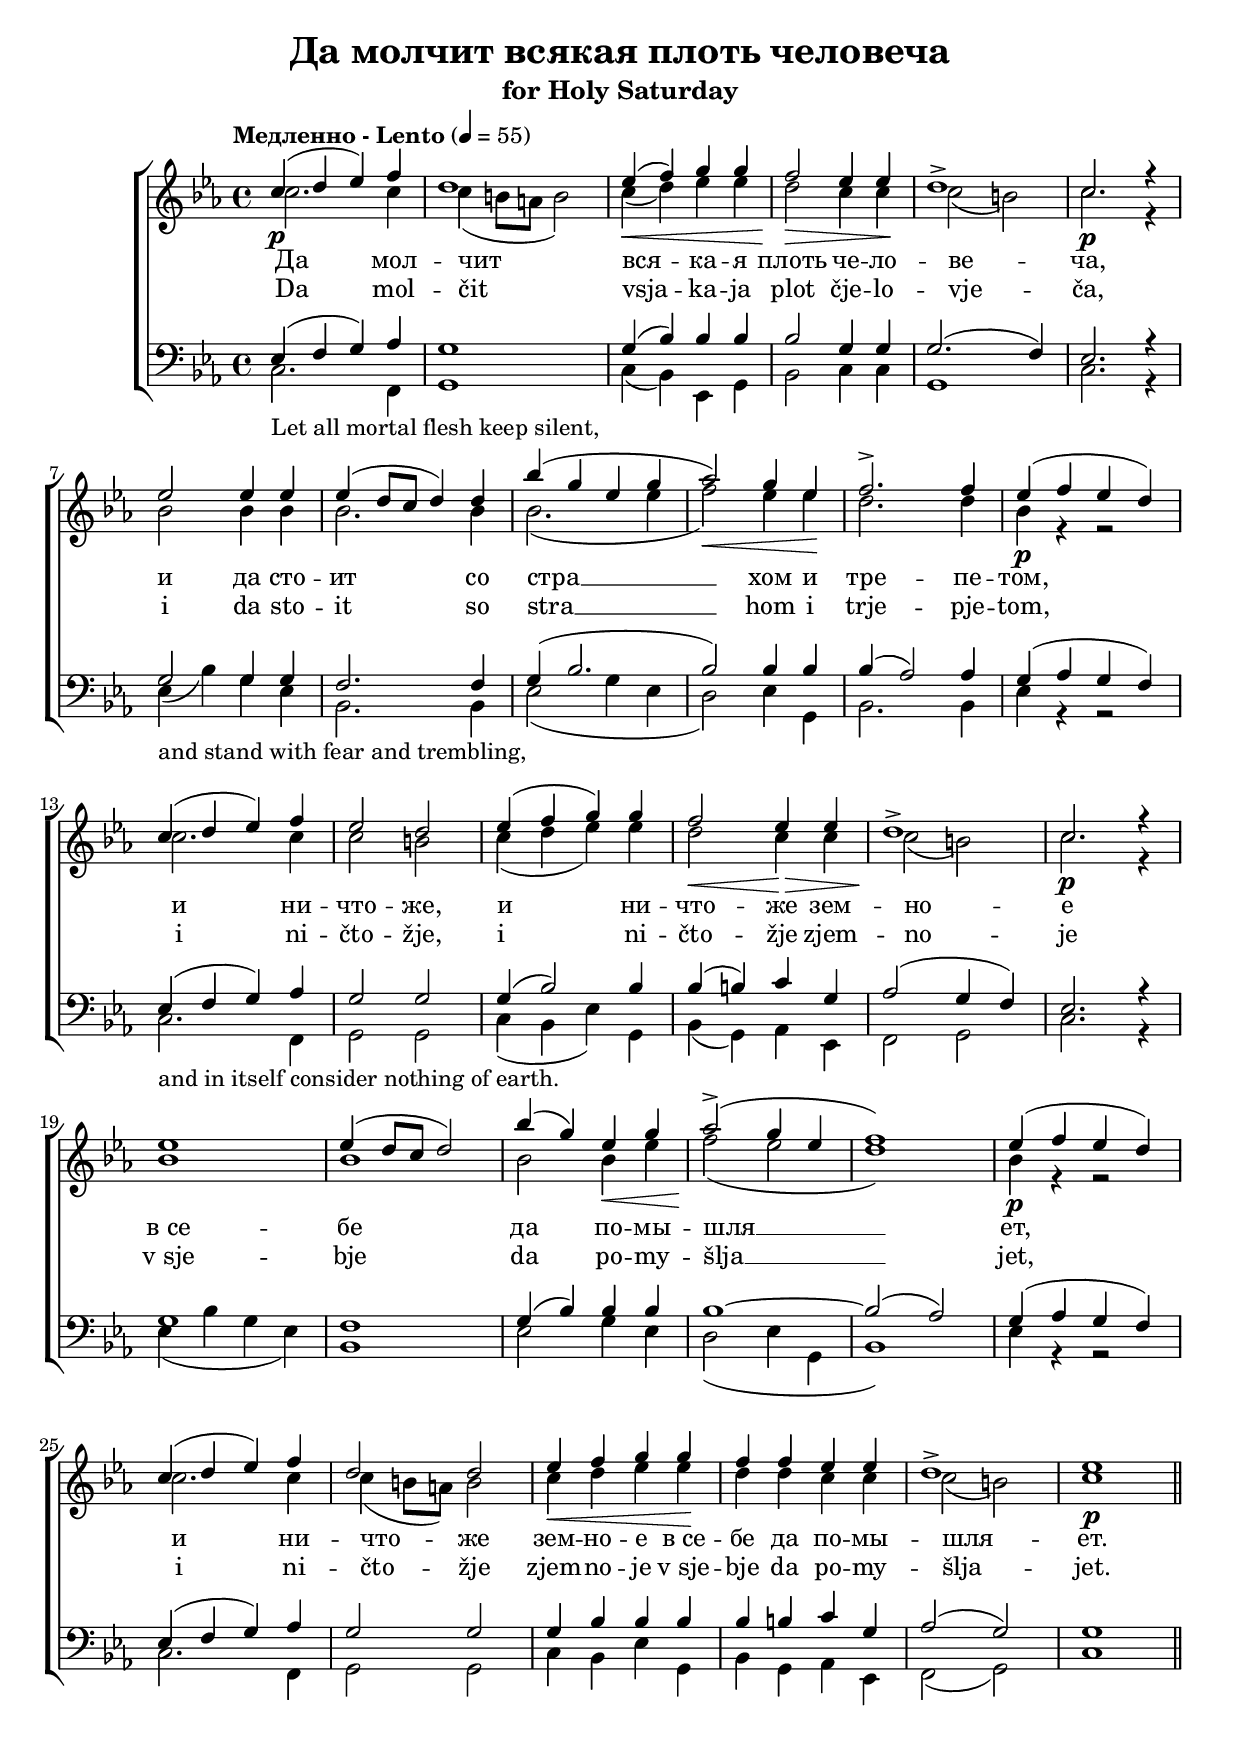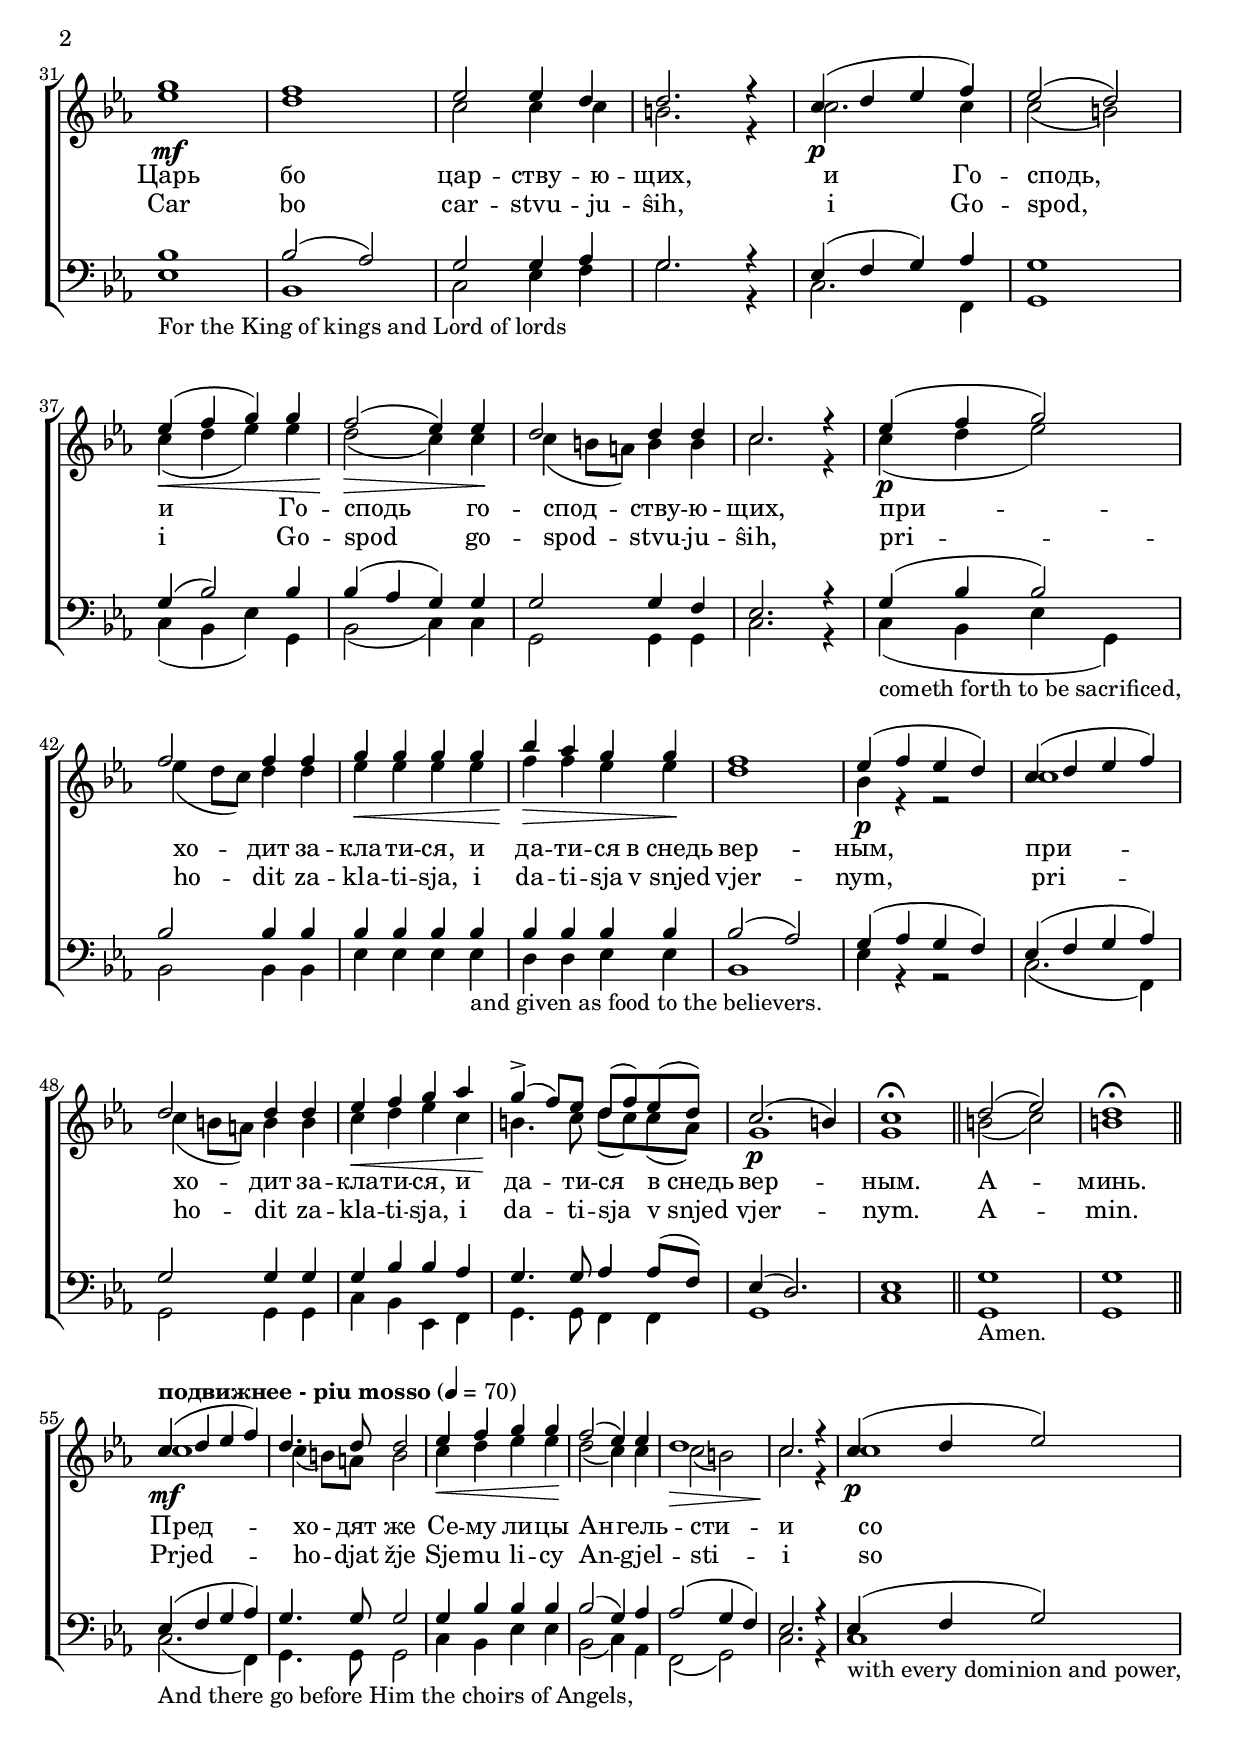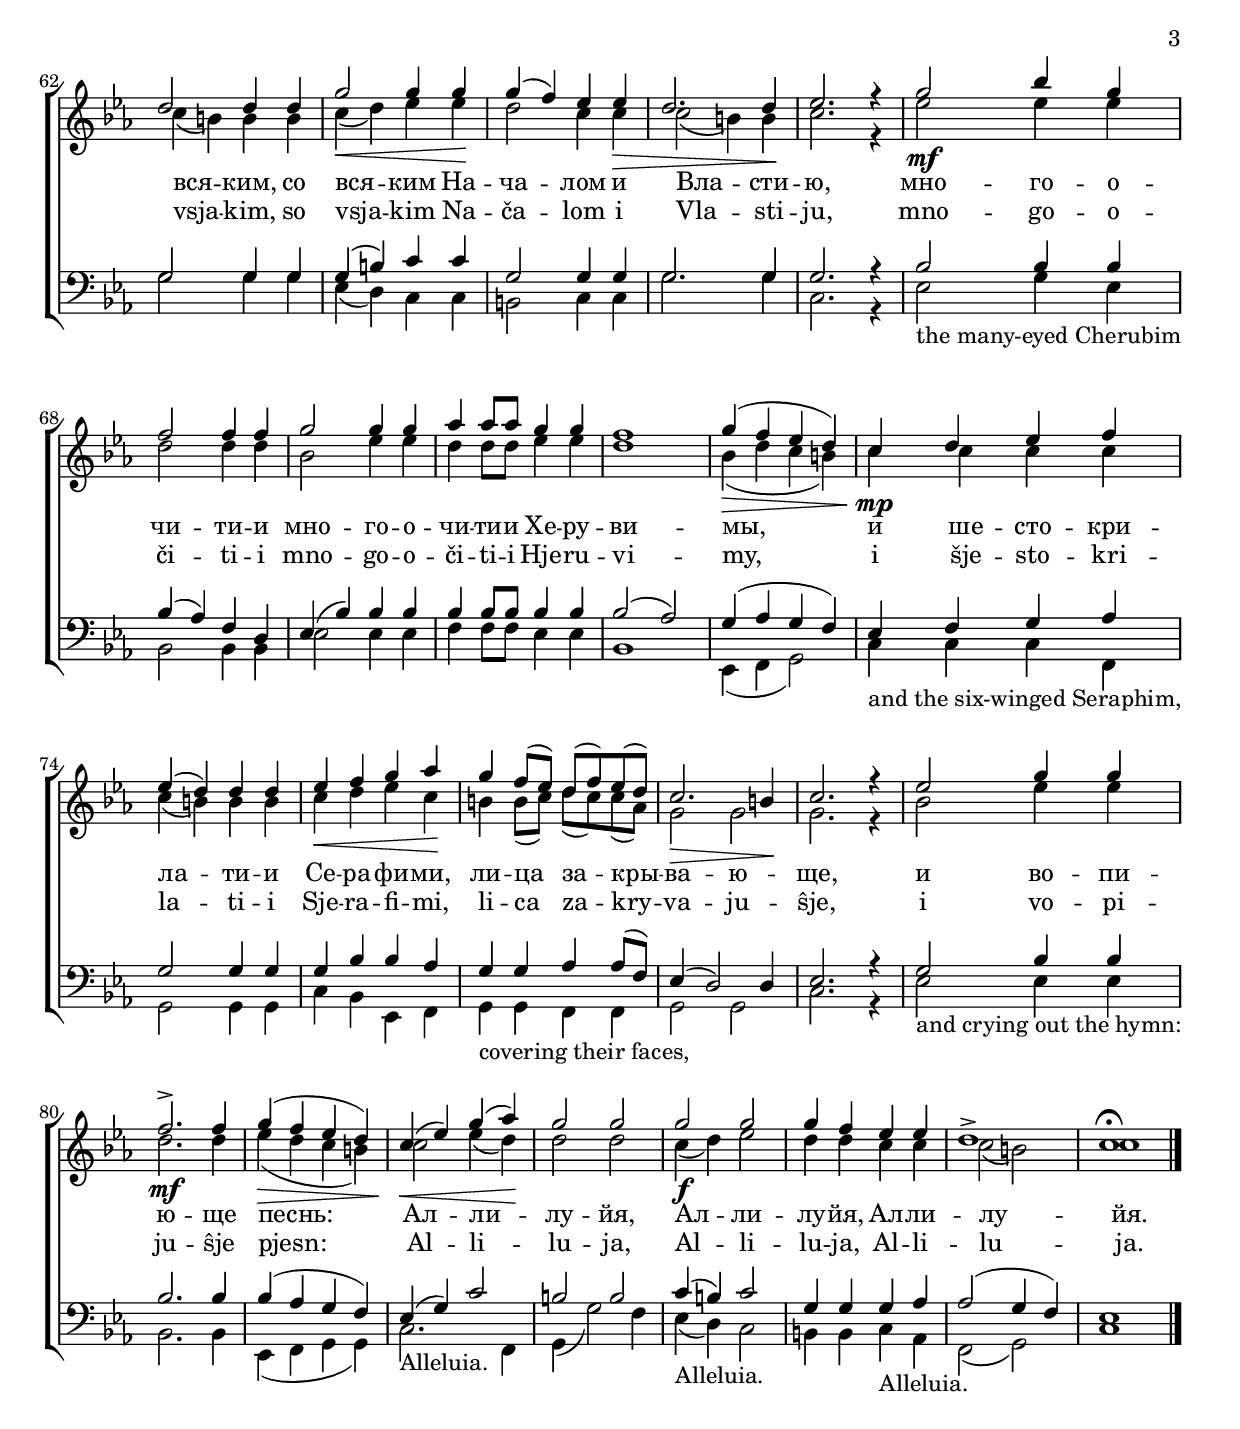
\version "2.18.2"

%TODO: adjust the layout of this chart

global = {
	\key c \minor
	\time 4/4
	\tempo "Медленно - Lento" 4 = 55
}

\paper {
	system-count = #14
	%page-count = #3
}

\header {
	title = "Да молчит всякая плоть человеча" % trans - Let all mortal flesh keep silent"
	subtitle = "for Holy Saturday"
	composer = ""
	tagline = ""
}

Cyrillic = \lyricmode {
	Да мол -- чит вся -- ка -- я плоть че -- ло -- ве -- ча,
	и да сто -- ит со стра __ хом и тре -- пе -- том,
	и ни -- что -- же,
	и ни -- что -- же зем -- но -- е в_се -- бе да по -- мы -- шля __ ет,
	и ни -- что -- же зем -- но -- е в_се -- бе да по -- мы -- шля -- ет.
	Царь бо цар -- ству -- ю -- щих,
	и Го -- сподь,
	и Го -- сподь го -- спод -- ству -- ю -- щих,
	при -- хо -- дит за -- кла -- ти -- ся,
	и да -- ти -- ся в_снедь вер -- ным,
	при -- хо -- дит за -- кла -- ти -- ся,
	и да -- ти -- ся в_снедь вер -- ным.

	А -- минь.

	Пред -- хо -- дят же Се -- му ли -- цы Ан -- гель -- сти -- и
	со вся -- ким,
	со вся -- ким На -- ча -- лом и Вла -- сти -- ю,
	мно -- го -- о -- чи -- ти -- и
	мно -- го -- о -- чи -- ти -- и Хе -- ру -- ви -- мы,
	и ше -- сто -- кри -- ла -- ти -- и Се -- ра -- фи -- ми,
	ли -- ца за -- кры -- ва -- ю -- ще, и во -- пи -- ю -- ще песнь:
	Ал -- ли -- лу -- йя,
	Ал -- ли -- лу -- йя,
	Ал -- ли -- лу -- йя.
}

Latin = \lyricmode {
	Da mol -- čit vsja -- ka -- ja plot čje -- lo -- vje -- ča,
	i da sto -- it so stra __ hom i trje -- pje -- tom,
	i ni -- čto -- žje,
	i ni -- čto -- žje zjem -- no -- je v_sje -- bje da po -- my -- šlja __ jet,
	i ni -- čto -- žje zjem -- no -- je v_sje -- bje da po -- my -- šlja -- jet.
	Car bo car -- stvu -- ju -- ŝih,
	i Go -- spod,
	i Go -- spod go -- spod -- stvu -- ju -- ŝih,
	pri -- ho -- dit za -- kla -- ti -- sja,
	i da -- ti -- sja v_snjed vjer -- nym,
	pri -- ho -- dit za -- kla -- ti -- sja,
	i da -- ti -- sja v_snjed vjer -- nym.

	A -- min.

	Prjed -- ho -- djat žje Sje -- mu li -- cy An -- gjel -- sti -- i
	so vsja -- kim,
	so vsja -- kim Na -- ča -- lom i Vla -- sti -- ju,
	mno -- go -- o -- či -- ti -- i
	mno -- go -- o -- či -- ti -- i Hje -- ru -- vi -- my,
	i šje -- sto -- kri -- la -- ti -- i Sje -- ra -- fi -- mi,
	li -- ca za -- kry -- va -- ju -- ŝje, i vo -- pi -- ju -- ŝje pjesn:
	Al -- li -- lu -- ja,
	Al -- li -- lu -- ja,
	Al -- li -- lu -- ja.
}

	sopMusic = \relative {
	c''4(\p d ees) f | d1 | ees4(\< f) g g | f2\> ees4 ees\! | d1-> |
	c2.\p r4 | ees2 ees4 ees | ees( d8 c d4) d | bes'( g ees g | aes2)\< g4 ees\! |
	f2.-> f4 | ees4(\p f ees d) | c( d ees) f | ees2 d | ees4( f g) g |
	f2\< ees4\> ees | d1->\! | c2.\p r4 | ees1 | ees4( d8 c d2) |
	bes'4( g) ees\< g | aes2(->\! g4 ees | f1) | ees4(\p f ees d) | c( d ees) f |
	d2 d | ees4\< f g g\! | f f ees ees | d1-> | ees\p \bar "||"

\break

	g1\mf | f | ees2 ees4 d | d2. r4 | c(\p d ees f) | ees2( d) |
	ees4(\< f g) g | f2(\> ees4) ees\! | d2 d4 d | c2. r4 | ees4(\p f g2) |
	f2 f4 f | g\< g g g | bes\> aes g g\! | f1 | ees4(\p f ees d) |
	c( d ees f) | d2 d4 d | ees\< f g aes | g(\!-> f8) ees d( f) ees( d) |
	c2.(\p b4) | c1\fermata \bar "||"

	d2( ees) | d1 \fermata \bar "||"

\break

	\tempo "подвижнее - piu mosso" 4 = 70
	c4(\mf d ees f) |
	d4. d8 d2 | ees4\< f g g\! | f2( ees4) ees | d1\> | c2.\! r4 |
	c4(\p d ees2) | d2 d4 d | g2\< g4 g\! | g( f) ees ees\> | d2. d4\! |
	ees2. r4 | g2\mf bes4 g | f2 f4 f | g2 g4 g | aes aes8 aes g4 g |
	f1 | g4(\> f ees d) | c\!\mp d ees f | ees( d) d d | ees\< f g aes\! |
	g f8( ees) d( f) ees( d) | c2.\> b4\! | c2. r4 | ees2 g4 g | f2.->\mf f4 |
	g(\> f ees d) | c(\< ees) g( aes)\! | g2 g | g\f g | g4 f ees ees |
	d1-> | c\fermata \bar "|."
}

altoMusic = \relative {
	c''2. c4 | c( b8 a b2) | c4( d) ees ees | d2 c4 c | c2( b) |
	c2. r4 | bes2 bes4 bes | bes2. bes4 | bes2.( ees4 | f2) ees4 ees |
	d2. d4 | bes r4 r2 | c2. c4 | c2 b | c4( d ees) ees |
	d2 c4 c | c2( b) | c2. r4 | bes1 | bes |
	bes2 bes4 ees4 | f2( ees | d1) | bes4 r4 r2 | c2. c4 |
	c( b8 a) b2 | c4 d ees ees | d d c c | c2( b) | c1 |

	ees1 | d | c2 c4 c | b2. r4 | c2. c4 | c2( b) |
	c4( d ees) ees | d2( c4) c | c( b8 a) b4 b | c2. r4 | c( d ees2) |
	ees4( d8 c) d4 d | ees ees ees ees | f f ees ees | d1 | bes4 r r2 |
	c1 | c4( b8 a) b4 b | c d ees c | b4. c8 d( c) c( aes) |
	g1 | g |

	b2( c) | b1 |
	\break

	c1 |
	c4( b8) a b2 | c4 d ees ees | d2( c4) c | c2( b) | c2. r4 |
	c1 | c4( b) b b | c( d) ees ees | d2 c4 c c2( b4) b |
	c2. r4 | ees2 ees4 ees | d2 d4 d | bes2 ees4 ees | d d8 d ees4 ees |
	d1 | bes4( d c b) | c c c c | c( b) b b | c d ees c |
	b b8( c) d( c) c( aes) | g2 g | g2. r4 | bes2 ees4 ees | d2. d4 |
	ees( d c b) | c2 ees4( d) | d2 d | c4( d) ees2 | d4 d c c |
	c2( b) | c1 
}

tenorMusic = \relative {
	ees4( f g) aes | g1 | g4( bes) bes bes | bes2 g4 g | g2.( f4) |
	ees2. r4 | g2 g4 g | f2. f4 | g( bes2. | bes2) bes4 bes |
	bes4( aes2) aes4 | g( aes g f) | ees( f g) aes | g2 g | g4( bes2) bes4 |
	bes( b) c g | aes2( g4 f) | ees2. r4 | g1 | f |
	g4( bes) bes bes | bes1~ | bes2( aes) | g4( aes g f) | ees( f g) aes |
	g2 g | g4 bes bes bes | bes b c g | aes2( g) | g1 |

	bes | bes2( aes) | g g4 aes | g2. r4 | ees( f g) aes | g1 |
	g4( bes2) bes4 | bes( aes g) g | g2 g4 f | ees2. r4 | g( bes bes2) |
	bes bes4 bes | bes bes bes bes | bes bes bes bes | bes2( aes) | g4( aes g f) |
	ees( f g aes) | g2 g4 g | g bes bes aes | g4. g8 aes4 aes8( f) |
	ees4( d2.) | ees1 |

	g1 | g1 |

	ees4( f g aes) |
	g4. g8 g2 | g4 bes bes bes | bes2( g4) aes | aes2( g4 f) | ees2. r4 |
	ees( f g2) | g g4 g | g( b) c c | g2 g4 g | g2. g4 |
	g2. r4 | bes2 bes4 bes | bes( aes) f d | ees( bes') bes bes | bes bes8 bes bes4 bes |
	bes2( aes) | g4( aes g f) | ees f g aes | g2 g4 g | g bes bes aes |
	g g aes aes8( f) | ees4( d2) d4 | ees2. r4 | g2 bes4 bes | bes2. bes4 |
	bes( aes g f) | ees( g) c2 | b b | c4( b) c2 | g4 g g aes |
	aes2( g4 f) | ees1
}

bassMusic = \relative {
	c2._\markup{Let all mortal flesh keep silent,} f,4 | g1 | c4( bes) ees, g | bes2 c4 c | g1 |
	c2. r4 | ees4(_\markup{and stand with fear and trembling,} bes') g ees | bes2. bes4 | ees2( g4 ees | d2) ees4 g, |
	bes2. bes4 | ees4 r4 r2 | c2._\markup{and in itself consider nothing of earth.} f,4 | g2 g2 | c4( bes ees) g, |
	bes4( g) aes ees | f2 g | c2. r4 | ees( bes' g ees) | bes1 |
	ees2 g4 ees | d2( ees4 g, | bes1) | ees4 r4 r2 | c2. f,4 |
	g2 g | c4 bes ees g, | bes g aes ees| f2( g) | c1 | 

	ees_\markup{For the King of kings and Lord of lords} | bes | c2 ees4 f | g2. r4 | c,2. f,4 | g1 |
%TODO: adjust words to avoid ugly line breaks
	c4( bes ees) g, | bes2( c4) c | g2 g4 g | c2. r4 | c(_\markup{cometh forth to be sacrificed,} bes ees g,) |
	bes2 bes4 bes | ees ees ees ees_\markup{and given as food to the believers.} | d d ees ees | bes1 | ees4 r r2 |
	c2.( f,4) | g2 g4 g | c bes ees, f | g4. g8 f4 f |
	g1 | c1 |

	g_\markup{Amen.} | g |

	c2.(_\markup{And there go before Him the choirs of Angels,} f,4) |
	g4. g8 g2 | c4 bes ees ees | bes2( c4) aes | f2( g) | c2. r4 |
	c1_\markup{with every dominion and power,} | g'2 g4 g | ees( d) c c | b2 c4 c | g'2. g4 |
	c,2. r4 | ees2_\markup{the many-eyed Cherubim} g4 ees | bes2 bes4 bes | ees2 ees4 ees | f f8 f ees4 ees |
	bes1 | ees,4( f g2) | c4_\markup{and the six-winged Seraphim,} c c f, | g2 g4 g | c bes ees, f |
	g_\markup{covering their faces,} g f f | g2 g | c2. r4 | ees2_\markup{and crying out the hymn:} ees4 ees | bes2. bes4 |
	ees,( f g g) | c2._\markup{Alleluia.} f,4 | g( g'2) f4 | ees(_\markup{Alleluia.} d) c2 | b4 b c_\markup{Alleluia.} aes |
	f2( g) | c1

}

\include "TEMPLATES_DIRECTORY/satb.ily"

%{
\markup {
	\wordwrap {
		Let all mortal flesh keep silent,
		and stand with fear and trembling,
		and in itself consider nothing of earth;
		for the King of kings and Lord of lords
		cometh forth to be sacrificed,
		and given as food to the believers;
		and there go before Him the choirs of Angels,
		with every dominion and power,
		the many-eyed Cherubim
		and the six-winged Seraphim,
		covering their faces,
		and crying out the hymn:
		Alleluia, hallelujah, hallelujah.
	}
}
%}

